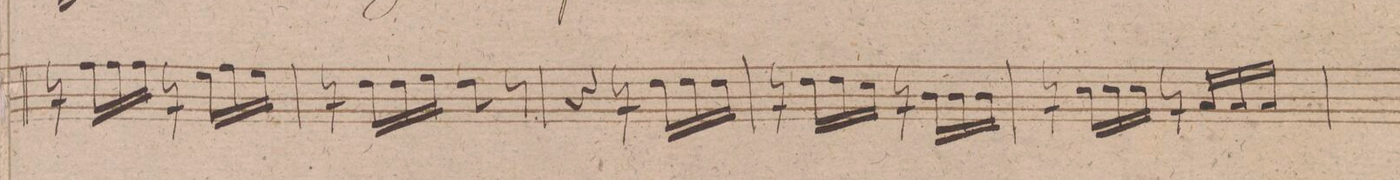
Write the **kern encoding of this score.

**kern	**dynam
*I"Violino 1mo	*
*clefG2	*
*k[f#]	*
*M2/4	*
16r	.
16ff\LL	.
16ff\	.
16ff\JJ	.
16r	.
16ee\LL	.
16ff\	.
16ee\JJ	.
=104	=104
16r	.
16dd\LL	.
16dd\	.
16ee\JJ	.
8dd\	.
8r	.
=105	=105
4r	.
16r	.
16dd\LL	.
16dd\	.
16dd\JJ	.
=106	=106
16r	.
16dd\LL	.
16dd\	.
16cc\JJ	.
16r	.
16b\LL	.
16b\	.
16b\JJ	.
=107	=107
16r	.
16cc\LL	.
16cc\	.
16cc\JJ	.
16r	.
16a/LL	.
16a/	.
16a/JJ	.
=108	=108
*-	*-
